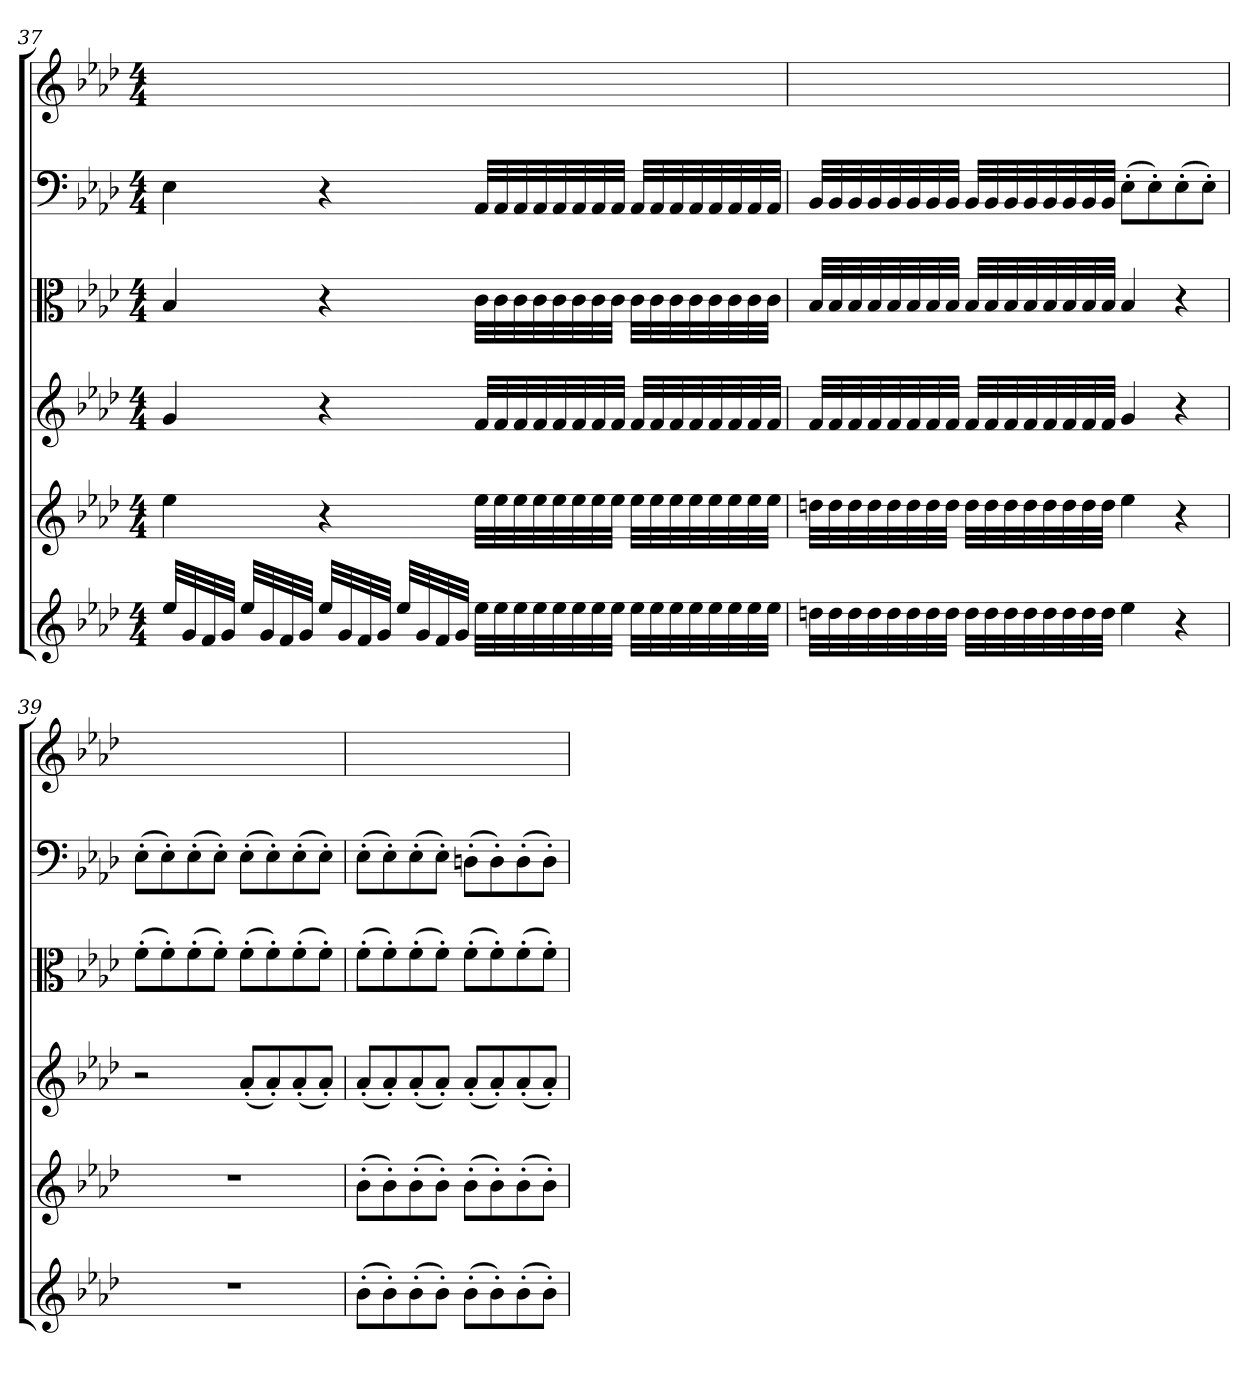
**kern	**kern	**kern	**kern	**kern	**kern
*part6	*part5	*part4	*part3	*part2	*part1
*staff6	*staff5	*staff4	*staff3	*staff2	*staff1
*clefG2	*clefG2	*clefG2	*clefC3	*clefF4	*clefG2
*k[b-e-a-d-]	*k[b-e-a-d-]	*k[b-e-a-d-]	*k[b-e-a-d-]	*k[b-e-a-d-]	*k[b-e-a-d-]
*f:	*f:	*f:	*f:	*f:	*f:
*M4/4	*M4/4	*M4/4	*M4/4	*M4/4	*M4/4
=37	=37	=37	=37	=37	=37
32ee-/LLL	4ee-\	4g/	4B-/	4E-\	1ryy
32g/	.	.	.	.	.
32f/	.	.	.	.	.
32g/JJJ	.	.	.	.	.
32ee-/LLL	.	.	.	.	.
32g/	.	.	.	.	.
32f/	.	.	.	.	.
32g/JJJ	.	.	.	.	.
32ee-/LLL	4r	4r	4r	4r	.
32g/	.	.	.	.	.
32f/	.	.	.	.	.
32g/JJJ	.	.	.	.	.
32ee-/LLL	.	.	.	.	.
32g/	.	.	.	.	.
32f/	.	.	.	.	.
32g/JJJ	.	.	.	.	.
32ee-\LLL	32ee-\LLL	32f/LLL	32c\LLL	32AA-/LLL	.
32ee-\	32ee-\	32f/	32c\	32AA-/	.
32ee-\	32ee-\	32f/	32c\	32AA-/	.
32ee-\	32ee-\	32f/	32c\	32AA-/	.
32ee-\	32ee-\	32f/	32c\	32AA-/	.
32ee-\	32ee-\	32f/	32c\	32AA-/	.
32ee-\	32ee-\	32f/	32c\	32AA-/	.
32ee-\JJJ	32ee-\JJJ	32f/JJJ	32c\JJJ	32AA-/JJJ	.
32ee-\LLL	32ee-\LLL	32f/LLL	32c\LLL	32AA-/LLL	.
32ee-\	32ee-\	32f/	32c\	32AA-/	.
32ee-\	32ee-\	32f/	32c\	32AA-/	.
32ee-\	32ee-\	32f/	32c\	32AA-/	.
32ee-\	32ee-\	32f/	32c\	32AA-/	.
32ee-\	32ee-\	32f/	32c\	32AA-/	.
32ee-\	32ee-\	32f/	32c\	32AA-/	.
32ee-\JJJ	32ee-\JJJ	32f/JJJ	32c\JJJ	32AA-/JJJ	.
=38	=38	=38	=38	=38	=38
32ddn\LLL	32ddn\LLL	32f/LLL	32B-/LLL	32BB-/LLL	1ryy
32dd\	32dd\	32f/	32B-/	32BB-/	.
32dd\	32dd\	32f/	32B-/	32BB-/	.
32dd\	32dd\	32f/	32B-/	32BB-/	.
32dd\	32dd\	32f/	32B-/	32BB-/	.
32dd\	32dd\	32f/	32B-/	32BB-/	.
32dd\	32dd\	32f/	32B-/	32BB-/	.
32dd\JJJ	32dd\JJJ	32f/JJJ	32B-/JJJ	32BB-/JJJ	.
32dd\LLL	32dd\LLL	32f/LLL	32B-/LLL	32BB-/LLL	.
32dd\	32dd\	32f/	32B-/	32BB-/	.
32dd\	32dd\	32f/	32B-/	32BB-/	.
32dd\	32dd\	32f/	32B-/	32BB-/	.
32dd\	32dd\	32f/	32B-/	32BB-/	.
32dd\	32dd\	32f/	32B-/	32BB-/	.
32dd\	32dd\	32f/	32B-/	32BB-/	.
32dd\JJJ	32dd\JJJ	32f/JJJ	32B-/JJJ	32BB-/JJJ	.
4ee-\	4ee-\	4g/	4B-/	(8E-'\L	.
.	.	.	.	8E-'\)	.
4r	4r	4r	4r	(8E-'\	.
.	.	.	.	8E-'\J)	.
=39	=39	=39	=39	=39	=39
1r	1r	2r	(8f'\L	(8E-'\L	1ryy
.	.	.	8f'\)	8E-'\)	.
.	.	.	(8f'\	(8E-'\	.
.	.	.	8f'\J)	8E-'\J)	.
.	.	(8a-'/L	(8f'\L	(8E-'\L	.
.	.	8a-'/)	8f'\)	8E-'\)	.
.	.	(8a-'/	(8f'\	(8E-'\	.
.	.	8a-'/J)	8f'\J)	8E-'\J)	.
=40	=40	=40	=40	=40	=40
(8b-'\L	(8b-'\L	(8a-'/L	(8f'\L	(8E-'\L	1ryy
8b-'\)	8b-'\)	8a-'/)	8f'\)	8E-'\)	.
(8b-'\	(8b-'\	(8a-'/	(8f'\	(8E-'\	.
8b-'\J)	8b-'\J)	8a-'/J)	8f'\J)	8E-'\J)	.
(8b-'\L	(8b-'\L	(8a-'/L	(8f'\L	(8Dn'\L	.
8b-'\)	8b-'\)	8a-'/)	8f'\)	8D'\)	.
(8b-'\	(8b-'\	(8a-'/	(8f'\	(8D'\	.
8b-'\J)	8b-'\J)	8a-'/J)	8f'\J)	8D'\J)	.
=	=	=	=	=	=
*-	*-	*-	*-	*-	*-
